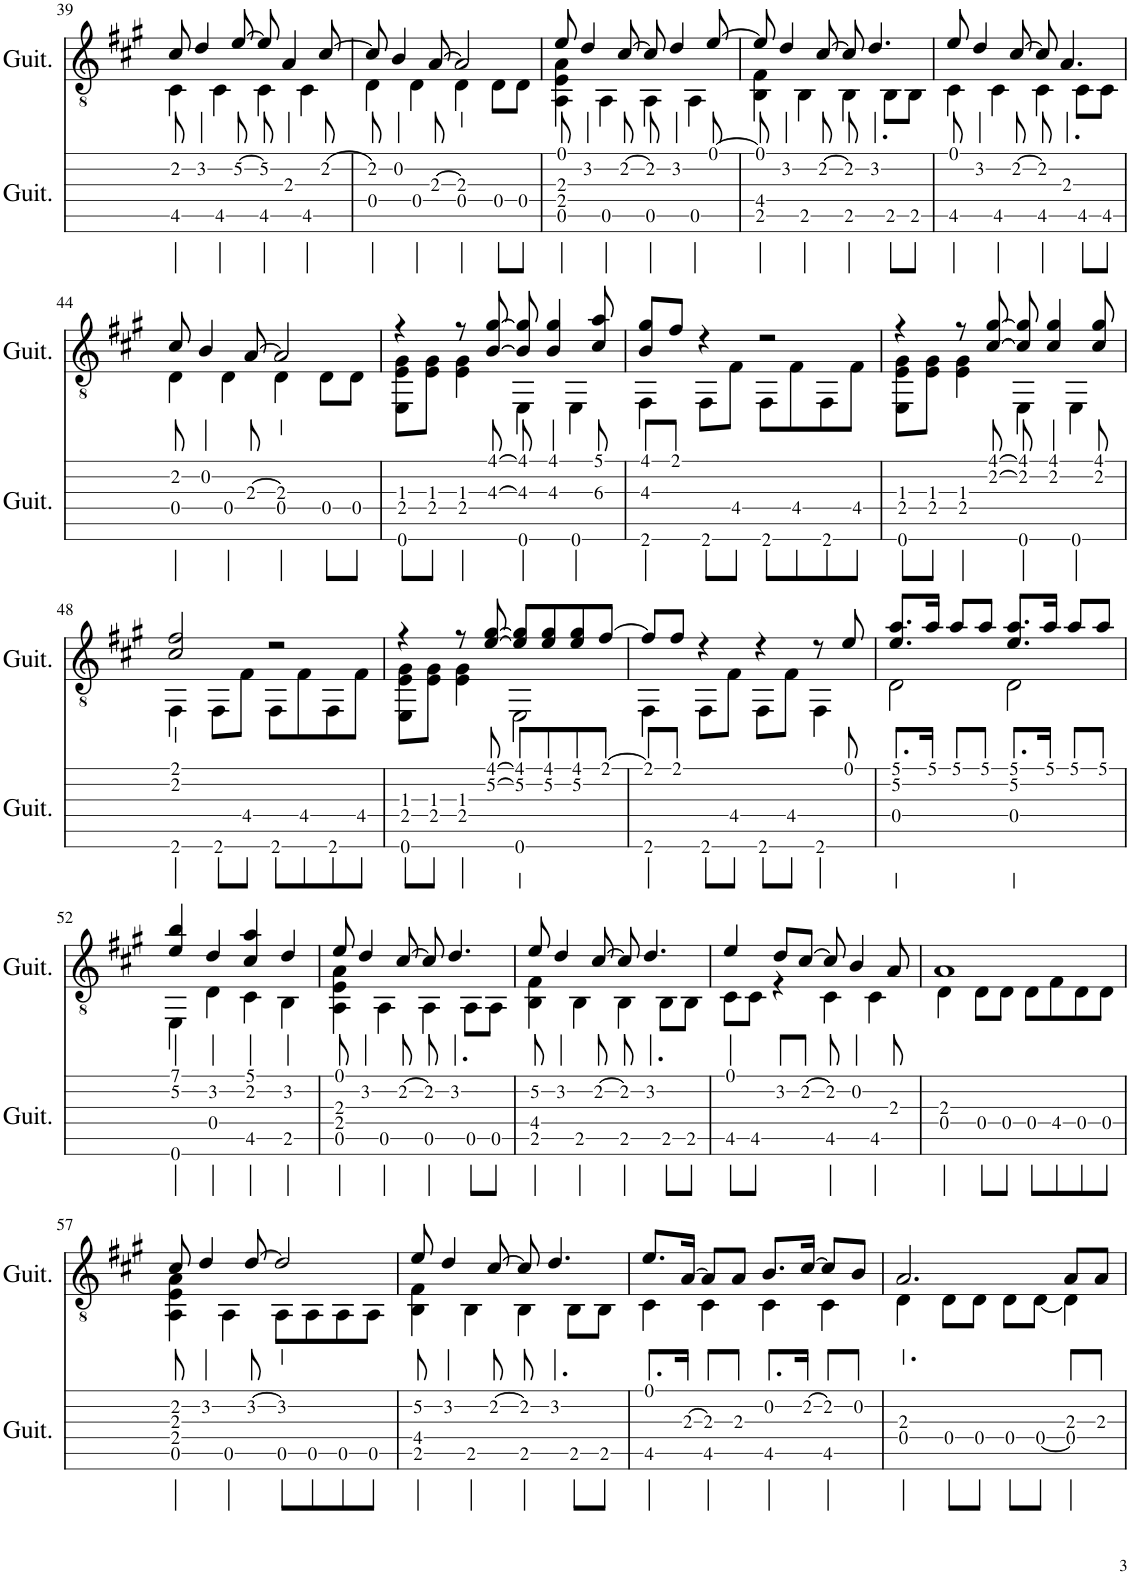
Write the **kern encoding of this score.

**kern	**kern
*part2	*part1
*staff2	*staff1
*I"Guitarra clásica	*I"Guitarra clásica
*I'Guit.	*I'Guit.
!!LO:PB:g=z
*	*clefGv2
*k[f#c#g#]	*k[f#c#g#]
*M4/4	*M4/4
=39	=39
*^	*^
8c#/	4C#\	8c#/	4C#\
4d/	.	4d/	.
.	4C#\	.	4C#\
[8e/	.	[8e/	.
8e/]	4C#\	8e/]	4C#\
4A/	.	4A/	.
.	4C#\	.	4C#\
[8c#/	.	[8c#/	.
=40	=40	=40	=40
8c#/]	4D\	8c#/]	4D\
4B/	.	4B/	.
.	4D\	.	4D\
[8A/	.	[8A/	.
2A/]	4D\	2A/]	4D\
.	8D\L	.	8D\L
.	8D\J	.	8D\J
=41	=41	=41	=41
8e/	4AA\ 4E\ 4A\	8e/	4AA\ 4E\ 4A\
4d/	.	4d/	.
.	4AA\	.	4AA\
[8c#/	.	[8c#/	.
8c#/]	4AA\	8c#/]	4AA\
4d/	.	4d/	.
.	4AA\	.	4AA\
[8e/	.	[8e/	.
=42	=42	=42	=42
8e/]	4BB\ 4F#\	8e/]	4BB\ 4F#\
4d/	.	4d/	.
.	4BB\	.	4BB\
[8c#/	.	[8c#/	.
8c#/]	4BB\	8c#/]	4BB\
4.d/	.	4.d/	.
.	8BB\L	.	8BB\L
.	8BB\J	.	8BB\J
=43	=43	=43	=43
8e/	4C#\	8e/	4C#\
4d/	.	4d/	.
.	4C#\	.	4C#\
[8c#/	.	[8c#/	.
8c#/]	4C#\	8c#/]	4C#\
4.A/	.	4.A/	.
.	8C#\L	.	8C#\L
.	8C#\J	.	8C#\J
!!LO:LB:g=z	!!
=44	=44	=44	=44
8c#/	4D\	8c#/	4D\
4B/	.	4B/	.
.	4D\	.	4D\
[8A/	.	[8A/	.
2A/]	4D\	2A/]	4D\
.	8D\L	.	8D\L
.	8D\J	.	8D\J
=45	=45	=45	=45
4r	8EE\ 8E\ 8G#\L	4r	8EE\ 8E\ 8G#\L
.	8E\ 8G#\J	.	8E\ 8G#\J
8r	4E\ 4G#\	8r	4E\ 4G#\
[8B/ [8g#/	.	[8B/ [8g#/	.
8B/] 8g#/]	4EE\	8B/] 8g#/]	4EE\
4B/ 4g#/	.	4B/ 4g#/	.
.	4EE\	.	4EE\
8c#/ 8a/	.	8c#/ 8a/	.
=46	=46	=46	=46
8B/ 8g#/L	4FF#\	8B/ 8g#/L	4FF#\
8f#/J	.	8f#/J	.
4r	8FF#\L	4r	8FF#\L
.	8F#\J	.	8F#\J
2r	8FF#\L	2r	8FF#\L
.	8F#\	.	8F#\
.	8FF#\	.	8FF#\
.	8F#\J	.	8F#\J
=47	=47	=47	=47
4r	8EE\ 8E\ 8G#\L	4r	8EE\ 8E\ 8G#\L
.	8E\ 8G#\J	.	8E\ 8G#\J
8r	4E\ 4G#\	8r	4E\ 4G#\
[8c#/ [8g#/	.	[8c#/ [8g#/	.
8c#/] 8g#/]	4EE\	8c#/] 8g#/]	4EE\
4c#/ 4g#/	.	4c#/ 4g#/	.
.	4EE\	.	4EE\
8c#/ 8g#/	.	8c#/ 8g#/	.
!!LO:LB:g=z	!!
=48	=48	=48	=48
2c#/ 2f#/	4FF#\	2c#/ 2f#/	4FF#\
.	8FF#\L	.	8FF#\L
.	8F#\J	.	8F#\J
2r	8FF#\L	2r	8FF#\L
.	8F#\	.	8F#\
.	8FF#\	.	8FF#\
.	8F#\J	.	8F#\J
=49	=49	=49	=49
4r	8EE\ 8E\ 8G#\L	4r	8EE\ 8E\ 8G#\L
.	8E\ 8G#\J	.	8E\ 8G#\J
8r	4E\ 4G#\	8r	4E\ 4G#\
[8e/ [8g#/	.	[8e/ [8g#/	.
8e/] 8g#/]L	2EE\	8e/] 8g#/]L	2EE\
8e/ 8g#/	.	8e/ 8g#/	.
8e/ 8g#/	.	8e/ 8g#/	.
[8f#/J	.	[8f#/J	.
=50	=50	=50	=50
8f#/L]	4FF#\	8f#/L]	4FF#\
8f#/J	.	8f#/J	.
4r	8FF#\L	4r	8FF#\L
.	8F#\J	.	8F#\J
4r	8FF#\L	4r	8FF#\L
.	8F#\J	.	8F#\J
8r	4FF#\	8r	4FF#\
8e/	.	8e/	.
=51	=51	=51	=51
8.e/ 8.a/L	2D\	8.e/ 8.a/L	2D\
16a/Jk	.	16a/Jk	.
8a/L	.	8a/L	.
8a/J	.	8a/J	.
8.e/ 8.a/L	2D\	8.e/ 8.a/L	2D\
16a/Jk	.	16a/Jk	.
8a/L	.	8a/L	.
8a/J	.	8a/J	.
!!LO:LB:g=z	!!
=52	=52	=52	=52
4e/ 4b/	4EE\	4e/ 4b/	4EE\
4d/	4D\	4d/	4D\
4c#/ 4a/	4C#\	4c#/ 4a/	4C#\
4d/	4BB\	4d/	4BB\
=53	=53	=53	=53
8e/	4AA\ 4E\ 4A\	8e/	4AA\ 4E\ 4A\
4d/	.	4d/	.
.	4AA\	.	4AA\
[8c#/	.	[8c#/	.
8c#/]	4AA\	8c#/]	4AA\
4.d/	.	4.d/	.
.	8AA\L	.	8AA\L
.	8AA\J	.	8AA\J
=54	=54	=54	=54
8e/	4BB\ 4F#\	8e/	4BB\ 4F#\
4d/	.	4d/	.
.	4BB\	.	4BB\
[8c#/	.	[8c#/	.
8c#/]	4BB\	8c#/]	4BB\
4.d/	.	4.d/	.
.	8BB\L	.	8BB\L
.	8BB\J	.	8BB\J
=55	=55	=55	=55
4e/	8C#\L	4e/	8C#\L
.	8C#\J	.	8C#\J
8d/L	4r	8d/L	4r
[8c#/J	.	[8c#/J	.
8c#/]	4C#\	8c#/]	4C#\
4B/	.	4B/	.
.	4C#\	.	4C#\
8A/	.	8A/	.
=56	=56	=56	=56
1A	4D\	1A	4D\
.	8D\L	.	8D\L
.	8D\J	.	8D\J
.	8D\L	.	8D\L
.	8F#\	.	8F#\
.	8D\	.	8D\
.	8D\J	.	8D\J
!!LO:LB:g=z	!!
=57	=57	=57	=57
8c#/	4AA\ 4E\ 4A\	8c#/	4AA\ 4E\ 4A\
4d/	.	4d/	.
.	4AA\	.	4AA\
[8d/	.	[8d/	.
2d/]	8AA\L	2d/]	8AA\L
.	8AA\	.	8AA\
.	8AA\	.	8AA\
.	8AA\J	.	8AA\J
=58	=58	=58	=58
8e/	4BB\ 4F#\	8e/	4BB\ 4F#\
4d/	.	4d/	.
.	4BB\	.	4BB\
[8c#/	.	[8c#/	.
8c#/]	4BB\	8c#/]	4BB\
4.d/	.	4.d/	.
.	8BB\L	.	8BB\L
.	8BB\J	.	8BB\J
=59	=59	=59	=59
8.e/L	4C#\	8.e/L	4C#\
[16A/Jk	.	[16A/Jk	.
8A/L]	4C#\	8A/L]	4C#\
8A/J	.	8A/J	.
8.B/L	4C#\	8.B/L	4C#\
[16c#/Jk	.	[16c#/Jk	.
8c#/L]	4C#\	8c#/L]	4C#\
8B/J	.	8B/J	.
=60	=60	=60	=60
2.A/	4D\	2.A/	4D\
.	8D\L	.	8D\L
.	8D\J	.	8D\J
.	8D\L	.	8D\L
.	[8D\J	.	[8D\J
8A/L	4D\]	8A/L	4D\]
8A/J	.	8A/J	.
*v	*v	*	*
*	*v	*v
=	=
*-	*-
